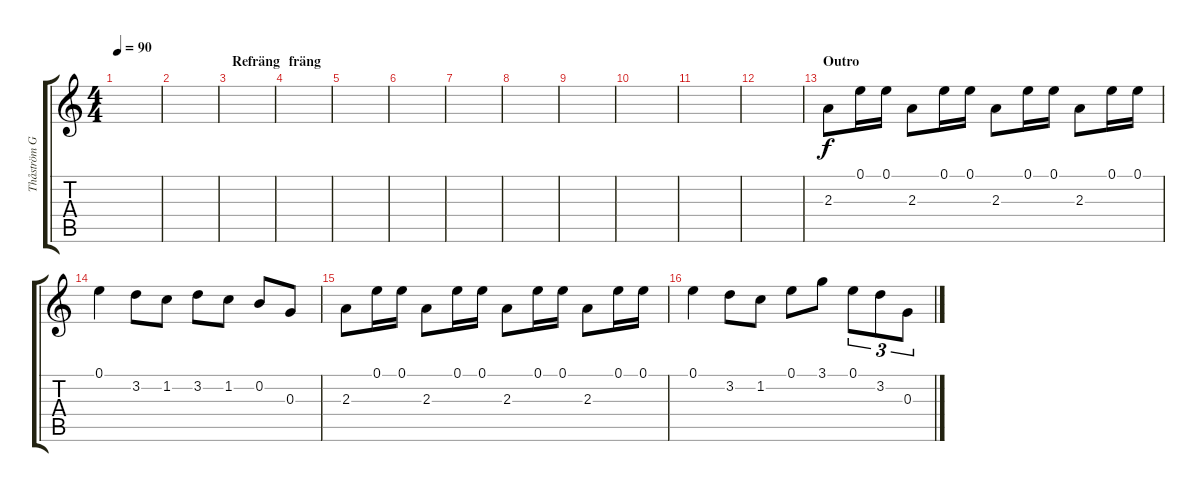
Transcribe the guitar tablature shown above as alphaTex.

\track ("Thåström Gitarr" "Thåström G") {instrument distortionguitar}
\staff {score tabs}
\tuning (E4 B3 G3 D3 A2 E2) {hide}
\ts (4 4)
\tempo 90
\clef g2
\ks c
|
|
\section ("" "Refräng")
|
\section ("" "fräng")
|
|
|
|
|
|
|
|
|
\section ("" "Outro")
2.3.8{volume 14} 0.1.16 0.1.16 2.3.8 0.1.16 0.1.16 2.3.8 0.1.16 0.1.16 2.3.8 0.1.16 0.1.16 |
0.1.4 3.2.8 1.2.8 3.2.8 1.2.8 0.2.8 0.3.8 |
2.3.8 0.1.16 0.1.16 2.3.8 0.1.16 0.1.16 2.3.8 0.1.16 0.1.16 2.3.8 0.1.16 0.1.16 |
0.1.4 3.2.8 1.2.8 0.1.8 3.1.8 0.1.8{tu (3 2)} 3.2.8{tu (3 2)} 0.3.8{tu (3 2)}
